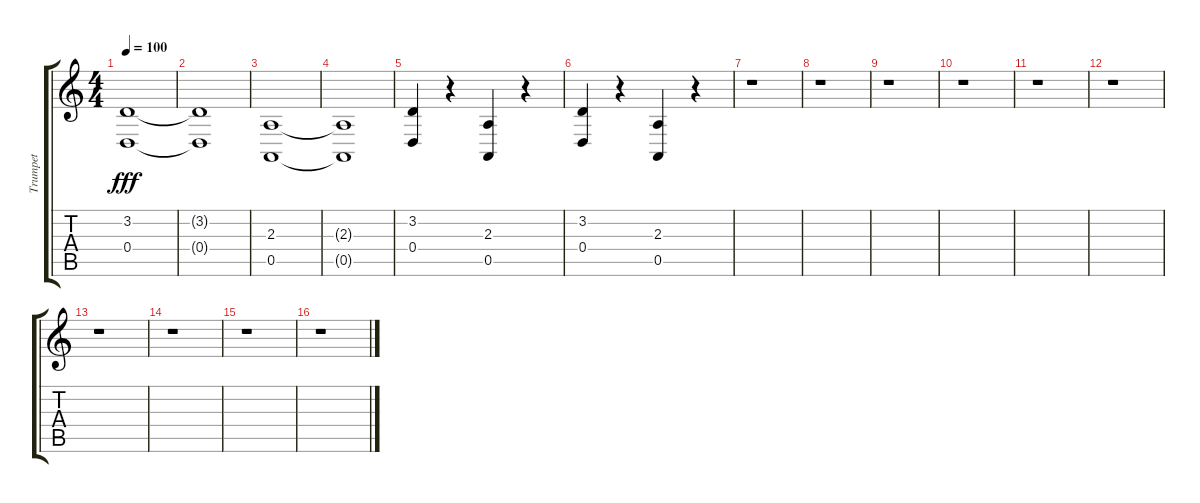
\track ("Trumpet" "Trumpet") {instrument trumpet}
\staff {score tabs}
\tuning (E4 B3 G3 D3 A2 E2) {hide}
\ts (4 4)
\tempo 100
\clef g2
\ks c
(3.2 0.4).1{dy fff} |
(3.2{t} 0.4{t}).1 |
(2.3 0.5).1 |
(2.3{t} 0.5{t}).1 |
(3.2 0.4).4 r.4 (2.3 0.5).4 r.4 |
(3.2 0.4).4 r.4 (2.3 0.5).4 r.4 |
r.1 |
r.1 |
r.1 |
r.1 |
r.1 |
r.1 |
r.1 |
r.1 |
r.1 |
r.1
